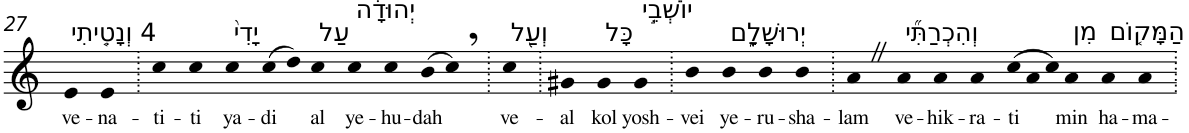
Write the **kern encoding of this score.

**kern	**text
*part1	*part1
*staff1	*staff1
*I"Piano	*
*I'Pno	*
!!LO:PB:g=z
*clefG2	*
*k[]	*
=27	=27
!LO:TX:a:t=4 וְנָטִ֤יתִי	!
!	!LO:LY:b
4e	ve-
!	!LO:LY:b
4e	-na-
=28.	=28.
!	!LO:LY:b
4cc	-ti-
!	!LO:LY:b
4cc	-ti
!LO:TX:a:t=יָדִי֙	!
!	!LO:LY:b
4cc	ya-
!	!LO:LY:b
(>8cc	-di
8dd)	.
!LO:TX:a:t=עַל	!
!	!LO:LY:b
4cc	al
!LO:TX:a:t=יְהוּדָ֔ה	!
!	!LO:LY:b
4cc	ye-
!	!LO:LY:b
4cc	-hu-
!	!LO:LY:b
(>8b	-dah
8cc,)	.
=29.	=29.
!LO:TX:a:t=וְעַ֖ל	!
!	!LO:LY:b
4cc	ve-
=30.	=30.
!	!LO:LY:b
4g#X	-al
!LO:TX:a:t=כָּל	!
!	!LO:LY:b
4g#	kol
!LO:TX:a:t=יוֹשְׁבֵ֣י	!
!	!LO:LY:b
4g#	yosh-
=31.	=31.
!	!LO:LY:b
4b	-vei
!LO:TX:a:t=יְרוּשָׁלִָ֑ם	!
!	!LO:LY:b
4b	ye-
!	!LO:LY:b
4b	-ru-
!	!LO:LY:b
4b	-sha-
=32.	=32.
!	!LO:LY:b
4aZ	-lam
!LO:TX:a:t=וְהִכְרַתִּ֞י	!
!	!LO:LY:b
4a	ve-
!	!LO:LY:b
4a	-hik-
!	!LO:LY:b
4a	-ra-
!	!LO:LY:b
(>12cc	-ti
12a	.
12cc)	.
!LO:TX:a:t=מִן	!
!	!LO:LY:b
4a	min
!LO:TX:a:t=הַמָּק֤וֹם	!
!	!LO:LY:b
4a	ha-
!	!LO:LY:b
4a	-ma-
=.	=.
*-	*-
